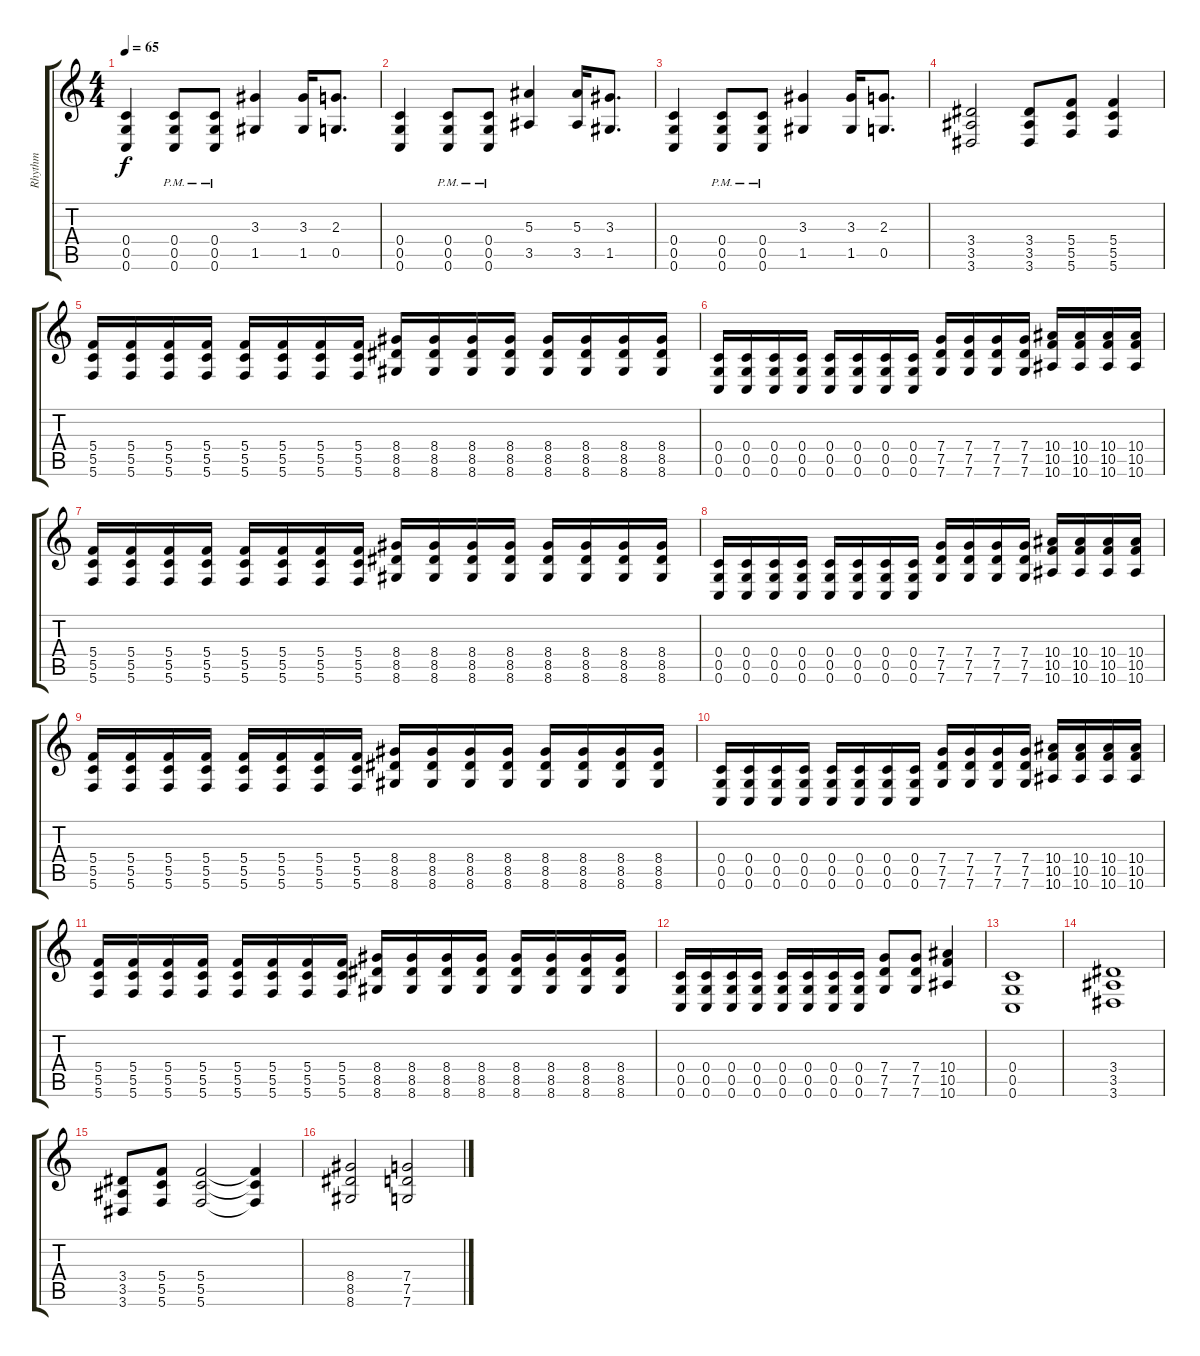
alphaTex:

\track ("Rhythm" "Rhythm") {instrument distortionguitar}
\staff {score tabs}
\tuning (D4 A3 F3 C3 G2 C2) {hide}
\ts (4 4)
\tempo 65
\clef g2
\ks c
(0.4 0.5 0.6).4{dy f} (0.4{pm} 0.5{pm} 0.6{pm}).8 (0.4{pm} 0.5{pm} 0.6{pm}).8 (3.3 1.5).4 (3.3 1.5).16 (2.3 0.5).8{d} |
(0.4 0.5 0.6).4 (0.4{pm} 0.5{pm} 0.6{pm}).8 (0.4{pm} 0.5{pm} 0.6{pm}).8 (5.3 3.5).4 (5.3 3.5).16 (3.3 1.5).8{d} |
(0.4 0.5 0.6).4 (0.4{pm} 0.5{pm} 0.6{pm}).8 (0.4{pm} 0.5{pm} 0.6{pm}).8 (3.3 1.5).4 (3.3 1.5).16 (2.3 0.5).8{d} |
(3.4 3.5 3.6).2 (3.4 3.5 3.6).8 (5.4 5.5 5.6).8 (5.4 5.5 5.6).4 |
(5.4 5.5 5.6).16 (5.4 5.5 5.6).16 (5.4 5.5 5.6).16 (5.4 5.5 5.6).16 (5.4 5.5 5.6).16 (5.4 5.5 5.6).16 (5.4 5.5 5.6).16 (5.4 5.5 5.6).16 (8.4 8.5 8.6).16 (8.4 8.5 8.6).16 (8.4 8.5 8.6).16 (8.4 8.5 8.6).16 (8.4 8.5 8.6).16 (8.4 8.5 8.6).16 (8.4 8.5 8.6).16 (8.4 8.5 8.6).16 |
(0.4 0.5 0.6).16 (0.4 0.5 0.6).16 (0.4 0.5 0.6).16 (0.4 0.5 0.6).16 (0.4 0.5 0.6).16 (0.4 0.5 0.6).16 (0.4 0.5 0.6).16 (0.4 0.5 0.6).16 (7.4 7.5 7.6).16 (7.4 7.5 7.6).16 (7.4 7.5 7.6).16 (7.4 7.5 7.6).16 (10.4 10.5 10.6).16 (10.4 10.5 10.6).16 (10.4 10.5 10.6).16 (10.4 10.5 10.6).16 |
(5.4 5.5 5.6).16 (5.4 5.5 5.6).16 (5.4 5.5 5.6).16 (5.4 5.5 5.6).16 (5.4 5.5 5.6).16 (5.4 5.5 5.6).16 (5.4 5.5 5.6).16 (5.4 5.5 5.6).16 (8.4 8.5 8.6).16 (8.4 8.5 8.6).16 (8.4 8.5 8.6).16 (8.4 8.5 8.6).16 (8.4 8.5 8.6).16 (8.4 8.5 8.6).16 (8.4 8.5 8.6).16 (8.4 8.5 8.6).16 |
(0.4 0.5 0.6).16 (0.4 0.5 0.6).16 (0.4 0.5 0.6).16 (0.4 0.5 0.6).16 (0.4 0.5 0.6).16 (0.4 0.5 0.6).16 (0.4 0.5 0.6).16 (0.4 0.5 0.6).16 (7.4 7.5 7.6).16 (7.4 7.5 7.6).16 (7.4 7.5 7.6).16 (7.4 7.5 7.6).16 (10.4 10.5 10.6).16 (10.4 10.5 10.6).16 (10.4 10.5 10.6).16 (10.4 10.5 10.6).16 |
(5.4 5.5 5.6).16 (5.4 5.5 5.6).16 (5.4 5.5 5.6).16 (5.4 5.5 5.6).16 (5.4 5.5 5.6).16 (5.4 5.5 5.6).16 (5.4 5.5 5.6).16 (5.4 5.5 5.6).16 (8.4 8.5 8.6).16 (8.4 8.5 8.6).16 (8.4 8.5 8.6).16 (8.4 8.5 8.6).16 (8.4 8.5 8.6).16 (8.4 8.5 8.6).16 (8.4 8.5 8.6).16 (8.4 8.5 8.6).16 |
(0.4 0.5 0.6).16 (0.4 0.5 0.6).16 (0.4 0.5 0.6).16 (0.4 0.5 0.6).16 (0.4 0.5 0.6).16 (0.4 0.5 0.6).16 (0.4 0.5 0.6).16 (0.4 0.5 0.6).16 (7.4 7.5 7.6).16 (7.4 7.5 7.6).16 (7.4 7.5 7.6).16 (7.4 7.5 7.6).16 (10.4 10.5 10.6).16 (10.4 10.5 10.6).16 (10.4 10.5 10.6).16 (10.4 10.5 10.6).16 |
(5.4 5.5 5.6).16 (5.4 5.5 5.6).16 (5.4 5.5 5.6).16 (5.4 5.5 5.6).16 (5.4 5.5 5.6).16 (5.4 5.5 5.6).16 (5.4 5.5 5.6).16 (5.4 5.5 5.6).16 (8.4 8.5 8.6).16 (8.4 8.5 8.6).16 (8.4 8.5 8.6).16 (8.4 8.5 8.6).16 (8.4 8.5 8.6).16 (8.4 8.5 8.6).16 (8.4 8.5 8.6).16 (8.4 8.5 8.6).16 |
(0.4 0.5 0.6).16 (0.4 0.5 0.6).16 (0.4 0.5 0.6).16 (0.4 0.5 0.6).16 (0.4 0.5 0.6).16 (0.4 0.5 0.6).16 (0.4 0.5 0.6).16 (0.4 0.5 0.6).16 (7.4 7.5 7.6).8 (7.4 7.5 7.6).8 (10.4 10.5 10.6).4 |
(0.4 0.5 0.6).1 |
(3.4 3.5 3.6).1 |
(3.4 3.5 3.6).8 (5.4 5.5 5.6).8 (5.4 5.5 5.6).2 (5.4{t} 5.5{t} 5.6{t}).4 |
(8.4 8.5 8.6).2 (7.4 7.5 7.6).2
